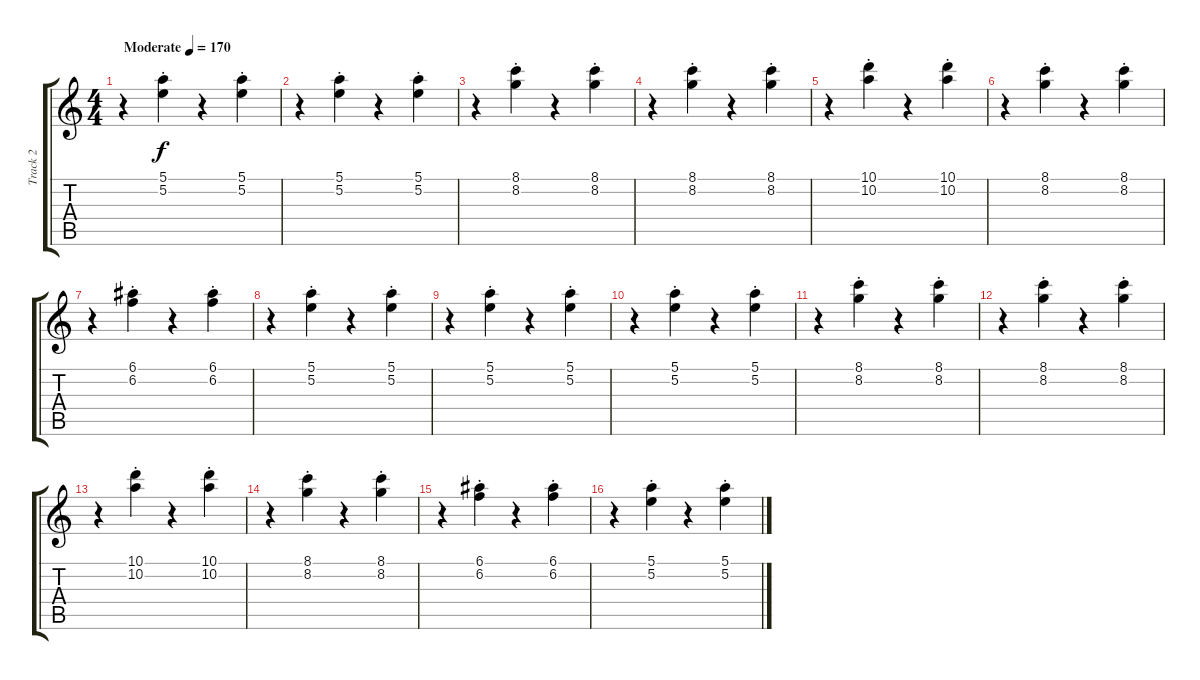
\track ("Track 2" "Track 2") {instrument acousticguitarsteel}
\staff {score tabs}
\tuning (E4 B3 G3 D3 A2 E2) {hide}
\ts (4 4)
\tempo (170 "Moderate")
\clef g2
\ks c
r.4{dy f instrument acousticguitarsteel} (5.1{st} 5.2).4 r.4 (5.1{st} 5.2).4 |
r.4 (5.1{st} 5.2).4 r.4 (5.1{st} 5.2).4 |
r.4 (8.1{st} 8.2).4 r.4 (8.1{st} 8.2).4 |
r.4 (8.1{st} 8.2).4 r.4 (8.1{st} 8.2).4 |
r.4 (10.1 10.2{st}).4 r.4 (10.1 10.2{st}).4 |
r.4 (8.1 8.2{st}).4 r.4 (8.1 8.2{st}).4 |
r.4 (6.1 6.2{st}).4 r.4 (6.1 6.2{st}).4 |
r.4 (5.1 5.2{st}).4 r.4 (5.1 5.2{st}).4 |
r.4 (5.1{st} 5.2).4 r.4 (5.1{st} 5.2).4 |
r.4 (5.1{st} 5.2).4 r.4 (5.1{st} 5.2).4 |
r.4 (8.1{st} 8.2).4 r.4 (8.1{st} 8.2).4 |
r.4 (8.1{st} 8.2).4 r.4 (8.1{st} 8.2).4 |
r.4 (10.1 10.2{st}).4 r.4 (10.1 10.2{st}).4 |
r.4 (8.1 8.2{st}).4 r.4 (8.1 8.2{st}).4 |
r.4 (6.1 6.2{st}).4 r.4 (6.1 6.2{st}).4 |
r.4 (5.1 5.2{st}).4 r.4 (5.1 5.2{st}).4
